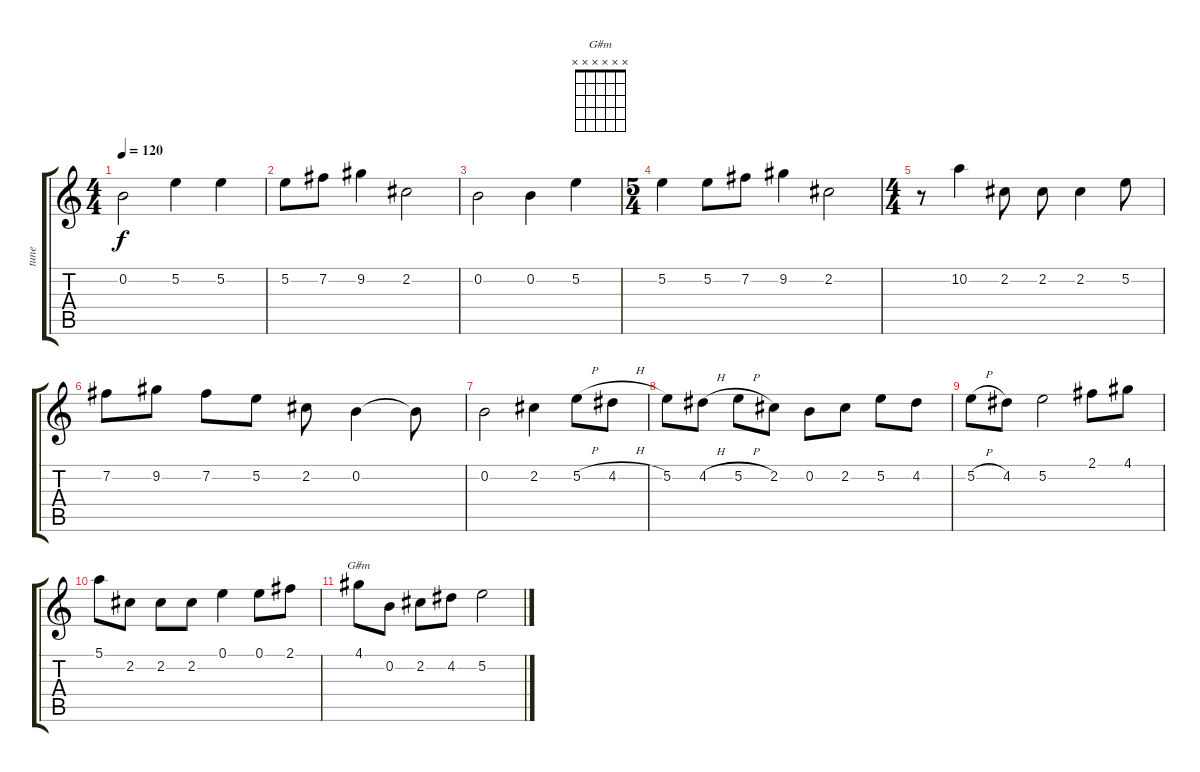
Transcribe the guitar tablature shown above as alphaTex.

\track ("tune" "tune") {instrument distortionguitar}
\staff {score tabs}
\tuning (E4 B3 G3 D3 A2 E2) {hide}
\chord ("G#m" x x x x x x) {firstfret 0}
\ts (4 4)
\tempo 120
\clef g2
\ks c
0.2.2{dy f instrument distortionguitar} 5.2.4 5.2.4 |
5.2.8 7.2.8 9.2.4 2.2.2 |
0.2.2 0.2.4 5.2.4 |
\ts (5 4)
5.2.4 5.2.8 7.2.8 9.2.4 2.2.2 |
\ts (4 4)
r.8 10.2.4 2.2.8 2.2.8 2.2.4 5.2.8 |
7.2.8 9.2.8 7.2.8 5.2.8 2.2.8 0.2.4 0.2{t}.8 |
0.2.2 2.2.4 5.2{h}.8 4.2{h}.8 |
5.2.8 4.2{h}.8 5.2{h}.8 2.2.8 0.2.8 2.2.8 5.2.8 4.2.8 |
5.2{h}.8 4.2.8 5.2.2 2.1.8 4.1.8 |
5.1.8 2.2.8 2.2.8 2.2.8 0.1.4 0.1.8 2.1.8 |
4.1.8{ch "G#m"} 0.2.8 2.2.8 4.2.8 5.2.2
